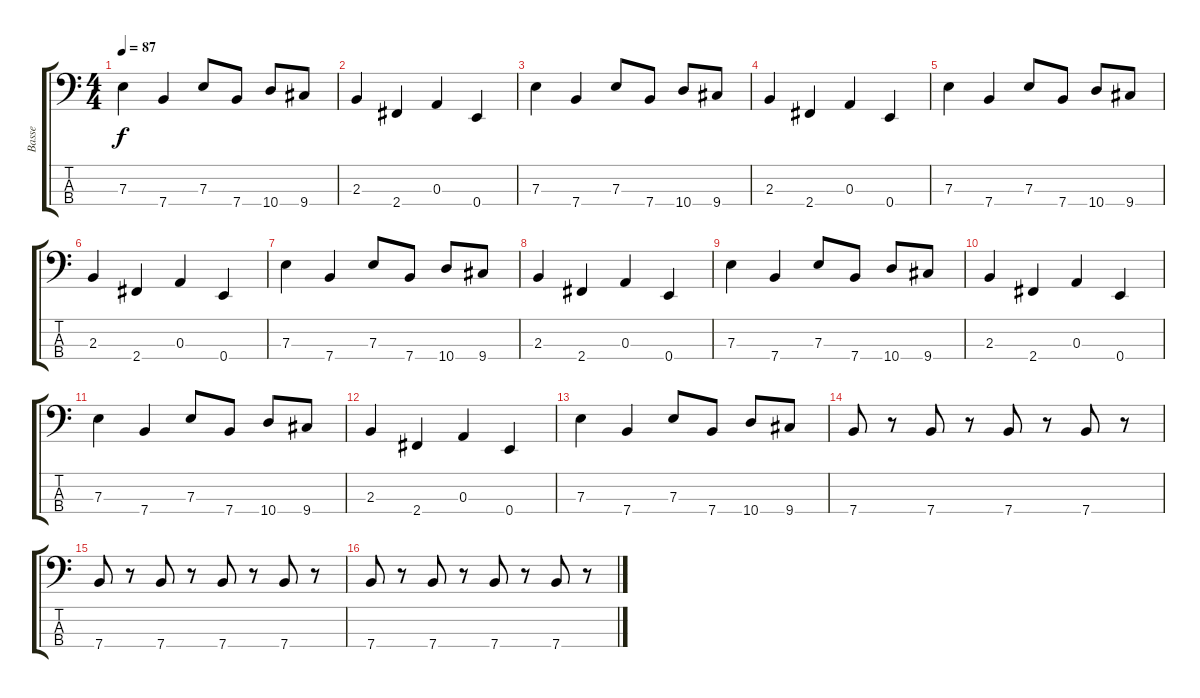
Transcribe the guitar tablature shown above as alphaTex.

\track ("Basse" "Basse") {instrument electricbassfinger}
\staff {score tabs}
\tuning (G2 D2 A1 E1) {hide}
\ts (4 4)
\tempo 87
\clef f4
\ks c
7.3.4{dy f} 7.4.4 7.3.8 7.4.8 10.4.8 9.4.8 |
2.3.4 2.4.4 0.3.4 0.4.4 |
7.3.4 7.4.4 7.3.8 7.4.8 10.4.8 9.4.8 |
2.3.4 2.4.4 0.3.4 0.4.4 |
7.3.4 7.4.4 7.3.8 7.4.8 10.4.8 9.4.8 |
2.3.4 2.4.4 0.3.4 0.4.4 |
7.3.4 7.4.4 7.3.8 7.4.8 10.4.8 9.4.8 |
2.3.4 2.4.4 0.3.4 0.4.4 |
7.3.4 7.4.4 7.3.8 7.4.8 10.4.8 9.4.8 |
2.3.4 2.4.4 0.3.4 0.4.4 |
7.3.4 7.4.4 7.3.8 7.4.8 10.4.8 9.4.8 |
2.3.4 2.4.4 0.3.4 0.4.4 |
7.3.4 7.4.4 7.3.8 7.4.8 10.4.8 9.4.8 |
7.4.8 r.8 7.4.8 r.8 7.4.8 r.8 7.4.8 r.8 |
7.4.8 r.8 7.4.8 r.8 7.4.8 r.8 7.4.8 r.8 |
7.4.8 r.8 7.4.8 r.8 7.4.8 r.8 7.4.8 r.8
